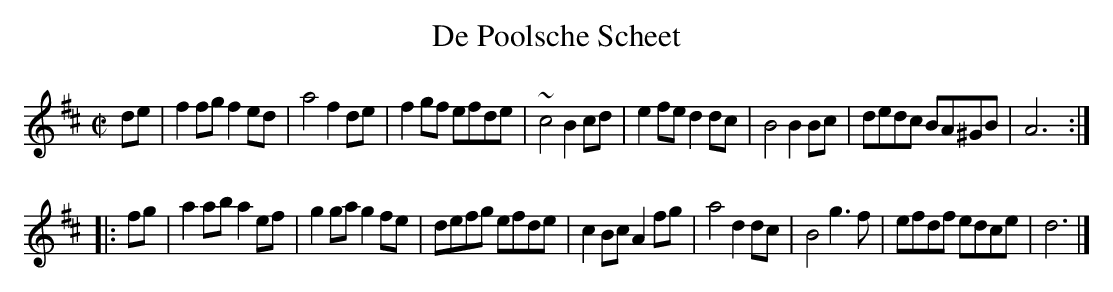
X:1
T:De Poolsche Scheet
M:C|
K:Dmaj
de|f2fgf2ed|a4f2de|f2gf efde|~c4B2cd|e2fed2dc|B4B2Bc|dedc BA^GB|A6:|
|:fg|a2aba2ef|g2gag2fe|defg efde|c2BcA2fg|a4d2dc|B4g3f|efdf edce|d6|]
